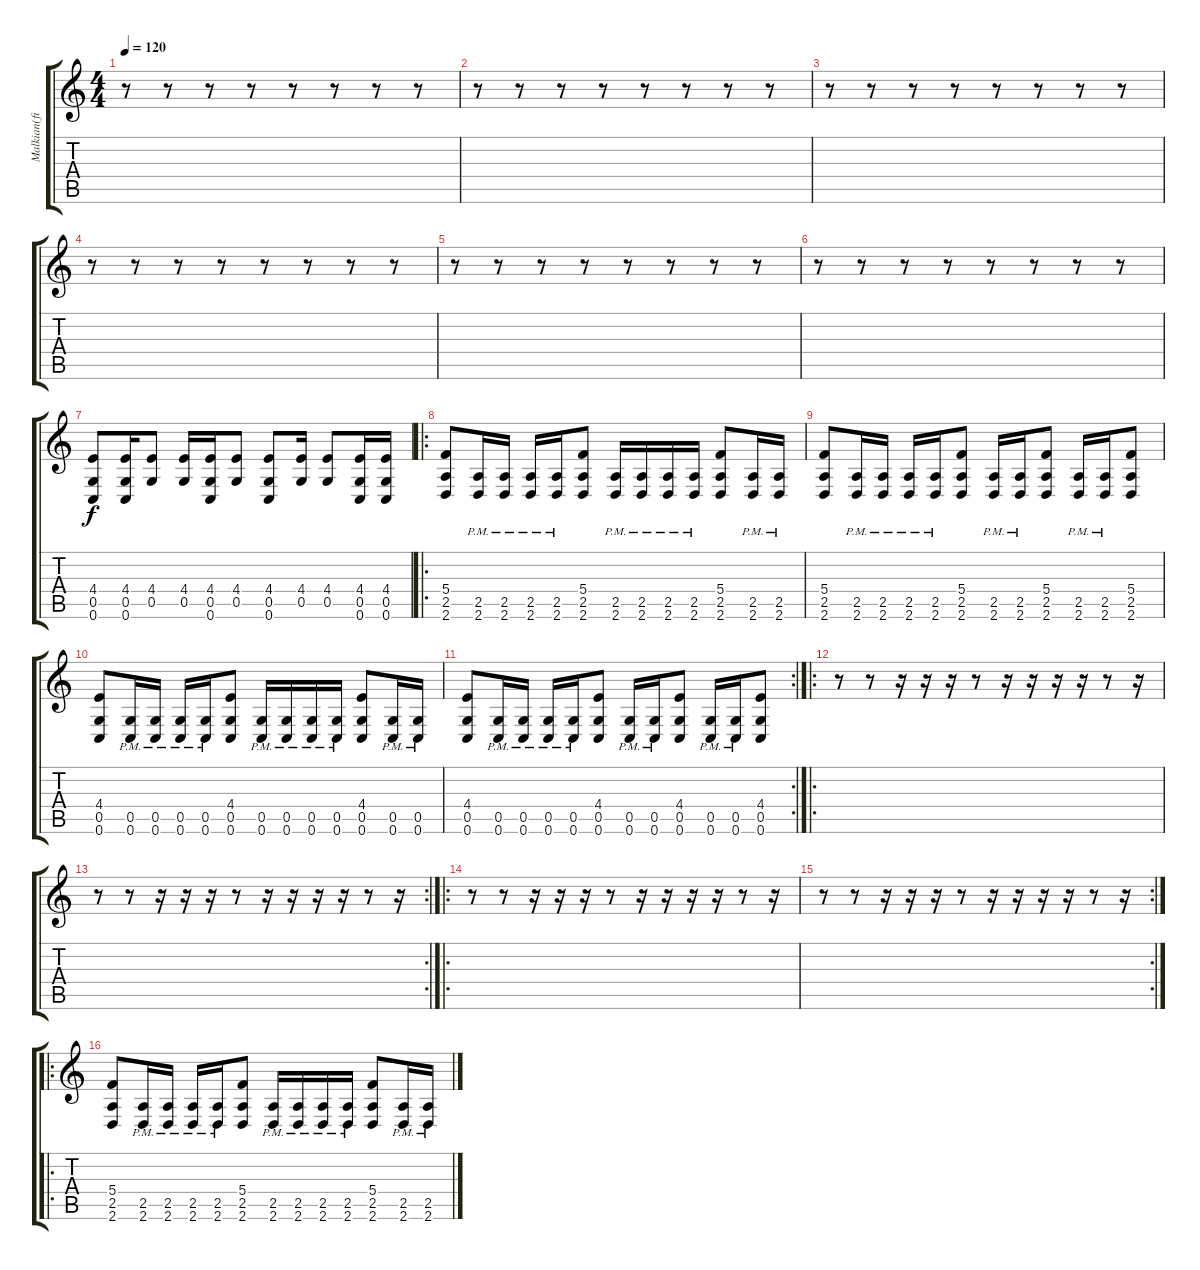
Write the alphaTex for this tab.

\track ("Malkian(fills)" "Malkian(fi") {instrument distortionguitar}
\staff {score tabs}
\tuning (D4 A3 F3 C3 G2 C2) {hide}
\ts (4 4)
\tempo 120
\clef g2
\ks c
r.8{dy f instrument distortionguitar} r.8 r.8 r.8 r.8 r.8 r.8 r.8 |
r.8 r.8 r.8 r.8 r.8 r.8 r.8 r.8 |
r.8 r.8 r.8 r.8 r.8 r.8 r.8 r.8 |
r.8 r.8 r.8 r.8 r.8 r.8 r.8 r.8 |
r.8 r.8 r.8 r.8 r.8 r.8 r.8 r.8 |
r.8 r.8 r.8 r.8 r.8 r.8 r.8 r.8 |
(4.4 0.5 0.6).8 (4.4 0.5 0.6).16 (4.4 0.5).8 (4.4 0.5).16 (4.4 0.5 0.6).16 (4.4 0.5).8 (4.4 0.5 0.6).8 (4.4 0.5).16 (4.4 0.5).8 (4.4 0.5 0.6).16 (4.4 0.5 0.6).16 |
\ro
(5.4 2.5 2.6).8 (2.5{pm} 2.6).16 (2.5{pm} 2.6{pm}).16 (2.5{pm} 2.6{pm}).16 (2.5{pm} 2.6{pm}).16 (5.4 2.5 2.6).8 (2.5{pm} 2.6{pm}).16 (2.5{pm} 2.6{pm}).16 (2.5{pm} 2.6{pm}).16 (2.5{pm} 2.6{pm}).16 (5.4 2.5 2.6).8 (2.5{pm} 2.6{pm}).16 (2.5{pm} 2.6{pm}).16 |
(5.4 2.5 2.6).8 (2.5{pm} 2.6{pm}).16 (2.5{pm} 2.6{pm}).16 (2.5{pm} 2.6{pm}).16 (2.5{pm} 2.6{pm}).16 (5.4 2.5 2.6).8 (2.5{pm} 2.6{pm}).16 (2.5{pm} 2.6{pm}).16 (5.4 2.5 2.6).8 (2.5{pm} 2.6{pm}).16 (2.5{pm} 2.6{pm}).16 (5.4 2.5 2.6).8 |
(4.4 0.5 0.6).8 (0.5{pm} 0.6).16 (0.5{pm} 0.6{pm}).16 (0.5{pm} 0.6{pm}).16 (0.5{pm} 0.6{pm}).16 (4.4 0.5 0.6).8 (0.5{pm} 0.6{pm}).16 (0.5{pm} 0.6{pm}).16 (0.5{pm} 0.6{pm}).16 (0.5{pm} 0.6{pm}).16 (4.4 0.5 0.6).8 (0.5{pm} 0.6{pm}).16 (0.5{pm} 0.6{pm}).16 |
\rc 2
(4.4 0.5 0.6).8 (0.5{pm} 0.6{pm}).16 (0.5{pm} 0.6{pm}).16 (0.5{pm} 0.6{pm}).16 (0.5{pm} 0.6{pm}).16 (4.4 0.5 0.6).8 (0.5{pm} 0.6{pm}).16 (0.5{pm} 0.6{pm}).16 (4.4 0.5 0.6).8 (0.5{pm} 0.6{pm}).16 (0.5{pm} 0.6{pm}).16 (4.4 0.5 0.6).8 |
\ro
r.8 r.8 r.16 r.16 r.16 r.8 r.16 r.16 r.16 r.16 r.8 r.16 |
\rc 2
r.8 r.8 r.16 r.16 r.16 r.8 r.16 r.16 r.16 r.16 r.8 r.16 |
\ro
r.8 r.8 r.16 r.16 r.16 r.8 r.16 r.16 r.16 r.16 r.8 r.16 |
\rc 2
r.8 r.8 r.16 r.16 r.16 r.8 r.16 r.16 r.16 r.16 r.8 r.16 |
\ro
(5.4 2.5 2.6).8 (2.5{pm} 2.6).16 (2.5{pm} 2.6{pm}).16 (2.5{pm} 2.6{pm}).16 (2.5{pm} 2.6{pm}).16 (5.4 2.5 2.6).8 (2.5{pm} 2.6{pm}).16 (2.5{pm} 2.6{pm}).16 (2.5{pm} 2.6{pm}).16 (2.5{pm} 2.6{pm}).16 (5.4 2.5 2.6).8 (2.5{pm} 2.6{pm}).16 (2.5{pm} 2.6{pm}).16
